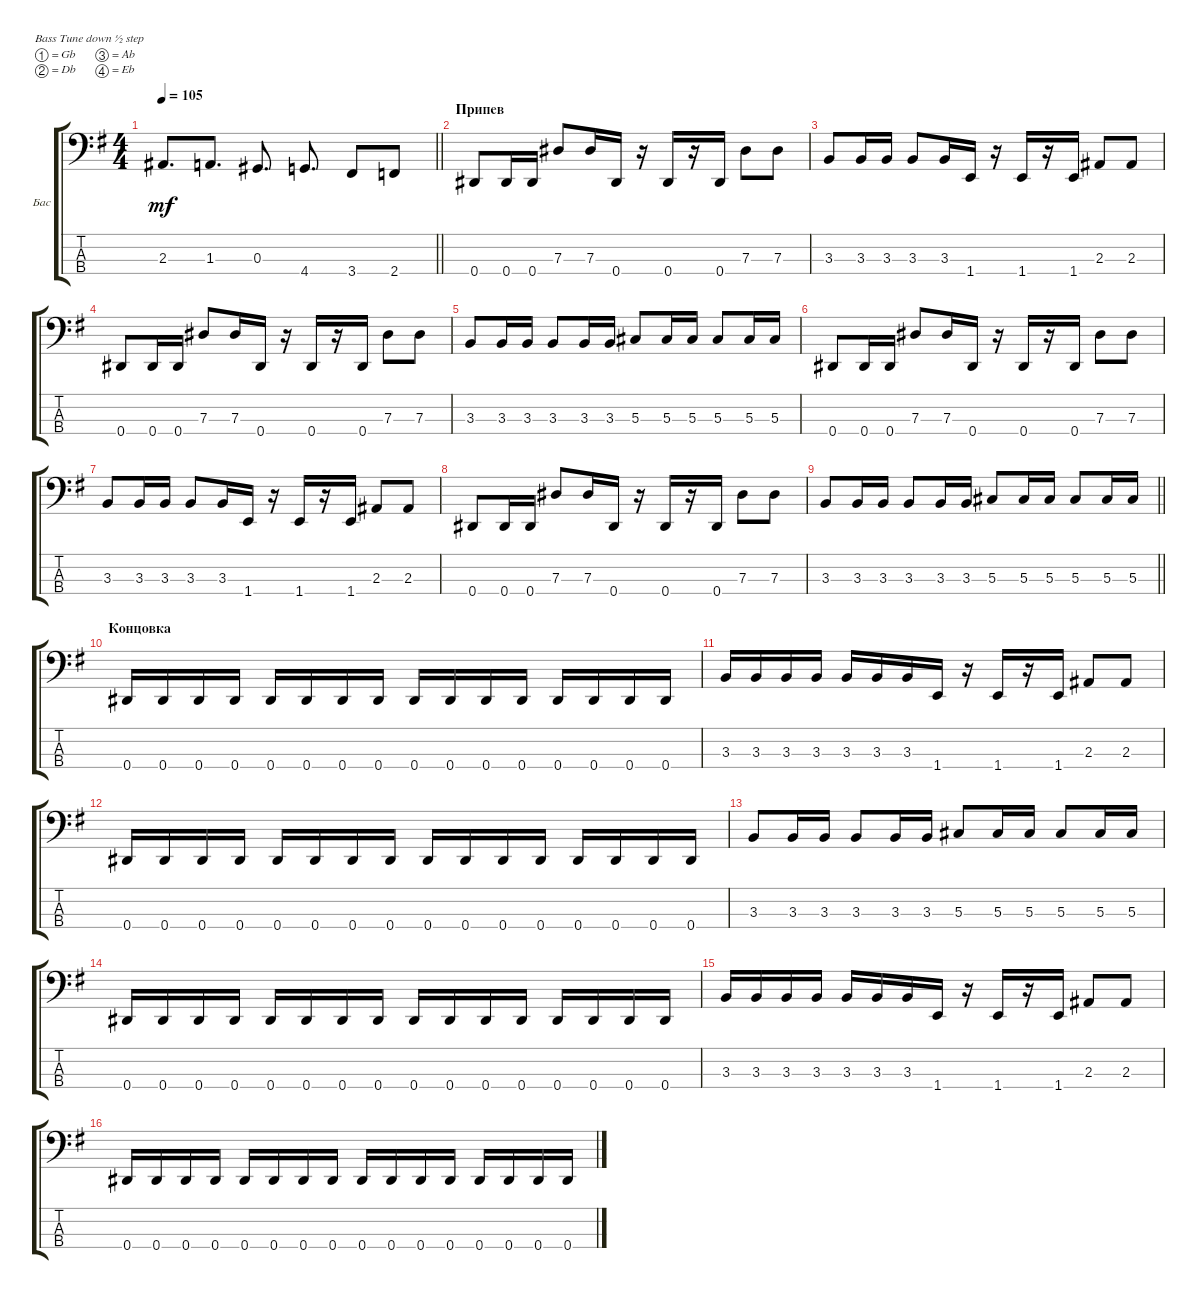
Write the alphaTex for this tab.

\bracketExtendMode groupsimilarinstruments
\firstSystemTrackNameMode fullname
\otherSystemsTrackNameMode fullname
\firstSystemTrackNameOrientation horizontal
\otherSystemsTrackNameOrientation horizontal
\chordDiagramsInScore
\track ("Бас" "E-Bass") {instrument electricbassfinger}
\staff {score tabs}
\tuning (Gb2 Db2 Ab1 Eb1)
\ts (4 4)
\tempo 105
\clef f4
\barLineRight lightlight
\ks eminor
2.3.8{d dy mf} 1.3.8{d} 0.3.8{d} 4.4.8{d} 3.4.8 2.4.8 |
\section ("" "Припев")
0.4.8 0.4.16 0.4.16 7.3.8 7.3.16 0.4.16 r.16 0.4.16 r.16 0.4.16 7.3.8 7.3.8 |
3.3.8 3.3.16 3.3.16 3.3.8 3.3.16 1.4.16 r.16 1.4.16 r.16 1.4.16 2.3.8 2.3.8 |
0.4.8 0.4.16 0.4.16 7.3.8 7.3.16 0.4.16 r.16 0.4.16 r.16 0.4.16 7.3.8 7.3.8 |
3.3.8 3.3.16 3.3.16 3.3.8 3.3.16 3.3.16 5.3.8 5.3.16 5.3.16 5.3.8 5.3.16 5.3.16 |
0.4.8 0.4.16 0.4.16 7.3.8 7.3.16 0.4.16 r.16 0.4.16 r.16 0.4.16 7.3.8 7.3.8 |
3.3.8 3.3.16 3.3.16 3.3.8 3.3.16 1.4.16 r.16 1.4.16 r.16 1.4.16 2.3.8 2.3.8 |
0.4.8 0.4.16 0.4.16 7.3.8 7.3.16 0.4.16 r.16 0.4.16 r.16 0.4.16 7.3.8 7.3.8 |
\barLineRight lightlight
3.3.8 3.3.16 3.3.16 3.3.8 3.3.16 3.3.16 5.3.8 5.3.16 5.3.16 5.3.8 5.3.16 5.3.16 |
\section ("" "Концовка")
0.4.16 0.4.16 0.4.16 0.4.16 0.4.16 0.4.16 0.4.16 0.4.16 0.4.16 0.4.16 0.4.16 0.4.16 0.4.16 0.4.16 0.4.16 0.4.16 |
3.3.16 3.3.16 3.3.16 3.3.16 3.3.16 3.3.16 3.3.16 1.4.16 r.16 1.4.16 r.16 1.4.16 2.3.8 2.3.8 |
0.4.16 0.4.16 0.4.16 0.4.16 0.4.16 0.4.16 0.4.16 0.4.16 0.4.16 0.4.16 0.4.16 0.4.16 0.4.16 0.4.16 0.4.16 0.4.16 |
3.3.8 3.3.16 3.3.16 3.3.8 3.3.16 3.3.16 5.3.8 5.3.16 5.3.16 5.3.8 5.3.16 5.3.16 |
0.4.16 0.4.16 0.4.16 0.4.16 0.4.16 0.4.16 0.4.16 0.4.16 0.4.16 0.4.16 0.4.16 0.4.16 0.4.16 0.4.16 0.4.16 0.4.16 |
3.3.16 3.3.16 3.3.16 3.3.16 3.3.16 3.3.16 3.3.16 1.4.16 r.16 1.4.16 r.16 1.4.16 2.3.8 2.3.8 |
0.4.16 0.4.16 0.4.16 0.4.16 0.4.16 0.4.16 0.4.16 0.4.16 0.4.16 0.4.16 0.4.16 0.4.16 0.4.16 0.4.16 0.4.16 0.4.16
